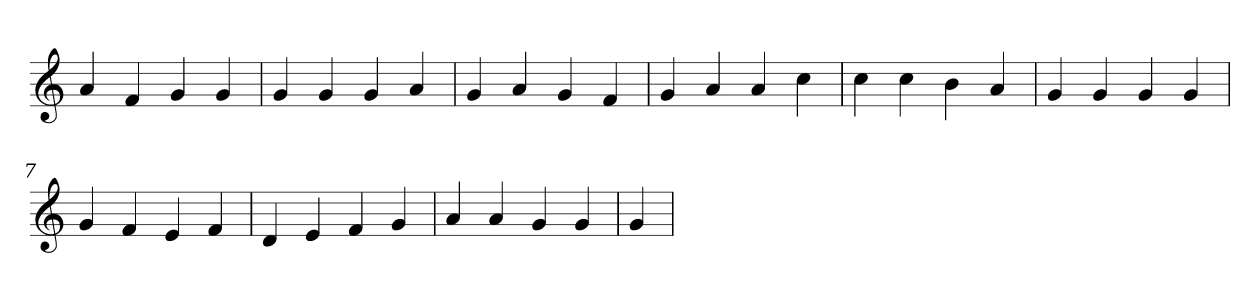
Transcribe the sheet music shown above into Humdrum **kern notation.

**kern
*part1
*staff1
*clefG2
=1
4a
4f
4g
4g
=2
4g
4g
4g
4a
=3
4g
4a
4g
4f
=4
4g
4a
4a
4cc
=5
4cc
4cc
4b
4a
=6
4g
4g
4g
4g
=7
4g
4f
4e
4f
=8
4d
4e
4f
4g
=9
4a
4a
4g
4g
=10
4g
=
*-
